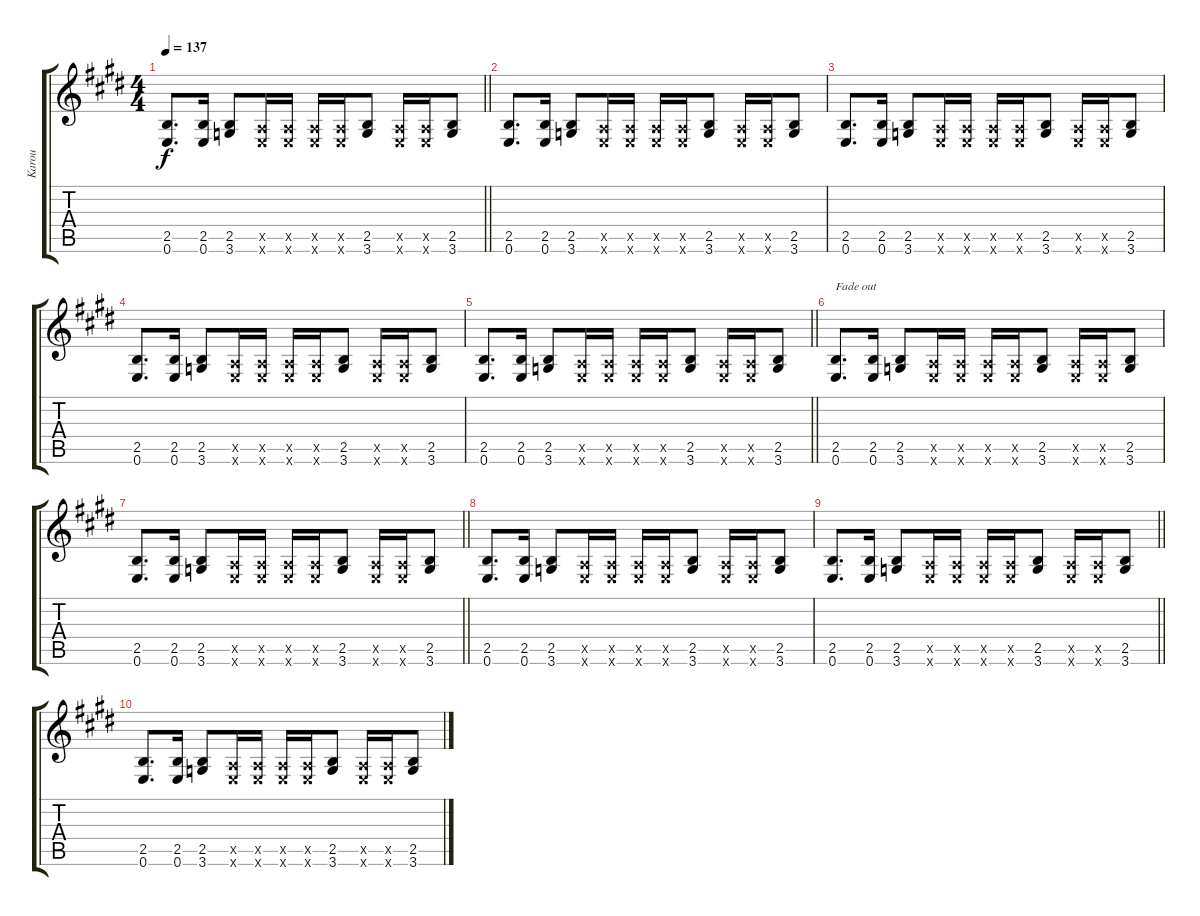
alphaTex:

\track ("Karou" "Karou") {instrument distortionguitar}
\staff {score tabs}
\tuning (E4 B3 G3 D3 A2 E2) {hide}
\ts (4 4)
\tempo 137
\clef g2
\barLineRight lightlight
\ks c#minor
(2.5 0.6).8{d dy f} (2.5 0.6).16 (2.5 3.6).8 (0.5{x} 0.6{x}).16 (0.5{x} 0.6{x}).16 (0.5{x} 0.6{x}).16 (0.5{x} 0.6{x}).16 (2.5 3.6).8 (0.5{x} 0.6{x}).16 (0.5{x} 0.6{x}).16 (2.5 3.6).8 |
(2.5 0.6).8{d} (2.5 0.6).16 (2.5 3.6).8 (0.5{x} 0.6{x}).16 (0.5{x} 0.6{x}).16 (0.5{x} 0.6{x}).16 (0.5{x} 0.6{x}).16 (2.5 3.6).8 (0.5{x} 0.6{x}).16 (0.5{x} 0.6{x}).16 (2.5 3.6).8 |
(2.5 0.6).8{d} (2.5 0.6).16 (2.5 3.6).8 (0.5{x} 0.6{x}).16 (0.5{x} 0.6{x}).16 (0.5{x} 0.6{x}).16 (0.5{x} 0.6{x}).16 (2.5 3.6).8 (0.5{x} 0.6{x}).16 (0.5{x} 0.6{x}).16 (2.5 3.6).8 |
(2.5 0.6).8{d} (2.5 0.6).16 (2.5 3.6).8 (0.5{x} 0.6{x}).16 (0.5{x} 0.6{x}).16 (0.5{x} 0.6{x}).16 (0.5{x} 0.6{x}).16 (2.5 3.6).8 (0.5{x} 0.6{x}).16 (0.5{x} 0.6{x}).16 (2.5 3.6).8 |
\barLineRight lightlight
(2.5 0.6).8{d} (2.5 0.6).16 (2.5 3.6).8 (0.5{x} 0.6{x}).16 (0.5{x} 0.6{x}).16 (0.5{x} 0.6{x}).16 (0.5{x} 0.6{x}).16 (2.5 3.6).8 (0.5{x} 0.6{x}).16 (0.5{x} 0.6{x}).16 (2.5 3.6).8 |
(2.5 0.6).8{d txt "Fade out" volume 0} (2.5 0.6).16 (2.5 3.6).8 (0.5{x} 0.6{x}).16 (0.5{x} 0.6{x}).16 (0.5{x} 0.6{x}).16 (0.5{x} 0.6{x}).16 (2.5 3.6).8 (0.5{x} 0.6{x}).16 (0.5{x} 0.6{x}).16 (2.5 3.6).8 |
\barLineRight lightlight
(2.5 0.6).8{d} (2.5 0.6).16 (2.5 3.6).8 (0.5{x} 0.6{x}).16 (0.5{x} 0.6{x}).16 (0.5{x} 0.6{x}).16 (0.5{x} 0.6{x}).16 (2.5 3.6).8 (0.5{x} 0.6{x}).16 (0.5{x} 0.6{x}).16 (2.5 3.6).8 |
(2.5 0.6).8{d} (2.5 0.6).16 (2.5 3.6).8 (0.5{x} 0.6{x}).16 (0.5{x} 0.6{x}).16 (0.5{x} 0.6{x}).16 (0.5{x} 0.6{x}).16 (2.5 3.6).8 (0.5{x} 0.6{x}).16 (0.5{x} 0.6{x}).16 (2.5 3.6).8 |
\barLineRight lightlight
(2.5 0.6).8{d} (2.5 0.6).16 (2.5 3.6).8 (0.5{x} 0.6{x}).16 (0.5{x} 0.6{x}).16 (0.5{x} 0.6{x}).16 (0.5{x} 0.6{x}).16 (2.5 3.6).8 (0.5{x} 0.6{x}).16 (0.5{x} 0.6{x}).16 (2.5 3.6).8 |
(2.5 0.6).8{d} (2.5 0.6).16 (2.5 3.6).8 (0.5{x} 0.6{x}).16 (0.5{x} 0.6{x}).16 (0.5{x} 0.6{x}).16 (0.5{x} 0.6{x}).16 (2.5 3.6).8 (0.5{x} 0.6{x}).16 (0.5{x} 0.6{x}).16 (2.5 3.6).8
